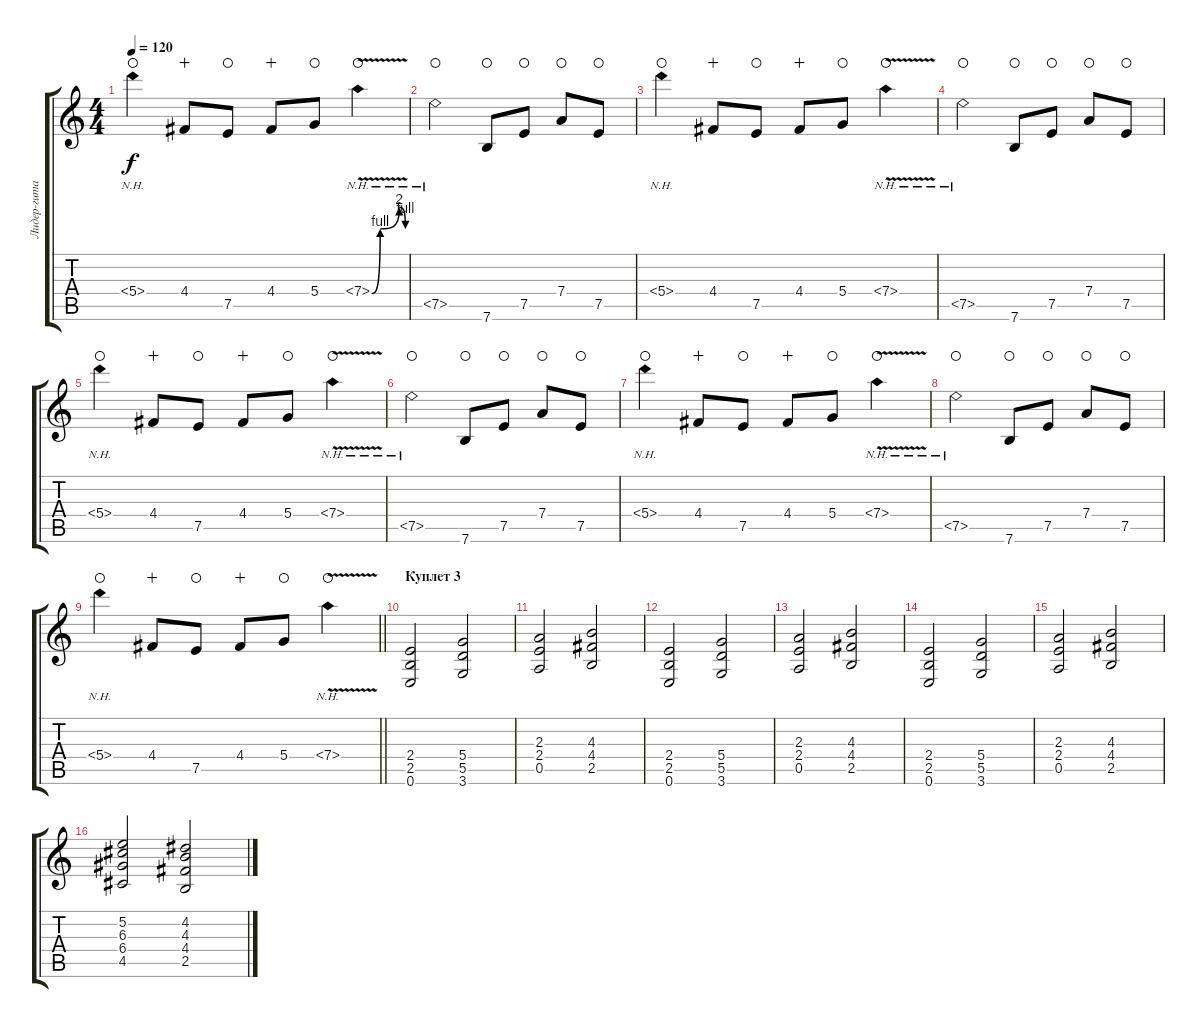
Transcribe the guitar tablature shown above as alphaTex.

\track ("Лидер-гитара 2" "Лидер-гита") {instrument overdrivenguitar}
\staff {score tabs}
\tuning (E4 B3 G3 D3 A2 E2) {hide}
\ts (4 4)
\tempo 120
\clef g2
\ks c
5.4{nh}.4{dy f waho} 4.4.8{wahc} 7.5.8{waho} 4.4.8{wahc} 5.4.8{waho} 7.4{be (custom 0 0 15 4 49 8 60 4) nh v}.4{waho} |
7.5{nh}.2{waho} 7.6.8{waho} 7.5.8{waho} 7.4.8{waho} 7.5.8{waho} |
5.4{nh}.4{waho} 4.4.8{wahc} 7.5.8{waho} 4.4.8{wahc} 5.4.8{waho} 7.4{nh v}.4{waho} |
7.5{nh}.2{waho} 7.6.8{waho} 7.5.8{waho} 7.4.8{waho} 7.5.8{waho} |
5.4{nh}.4{waho} 4.4.8{wahc} 7.5.8{waho} 4.4.8{wahc} 5.4.8{waho} 7.4{nh v}.4{waho} |
7.5{nh}.2{waho} 7.6.8{waho} 7.5.8{waho} 7.4.8{waho} 7.5.8{waho} |
5.4{nh}.4{waho} 4.4.8{wahc} 7.5.8{waho} 4.4.8{wahc} 5.4.8{waho} 7.4{nh v}.4{waho} |
7.5{nh}.2{waho} 7.6.8{waho} 7.5.8{waho} 7.4.8{waho} 7.5.8{waho} |
\barLineRight lightlight
5.4{nh}.4{waho} 4.4.8{wahc} 7.5.8{waho} 4.4.8{wahc} 5.4.8{waho} 7.4{nh v}.4{waho} |
\section ("" "Куплет 3")
(2.4 2.5 0.6).2 (5.4 5.5 3.6).2 |
(2.3 2.4 0.5).2 (4.3 4.4 2.5).2 |
(2.4 2.5 0.6).2 (5.4 5.5 3.6).2 |
(2.3 2.4 0.5).2 (4.3 4.4 2.5).2 |
(2.4 2.5 0.6).2 (5.4 5.5 3.6).2 |
(2.3 2.4 0.5).2 (4.3 4.4 2.5).2 |
(5.2 6.3 6.4 4.5).2 (4.2 4.3 4.4 2.5).2
